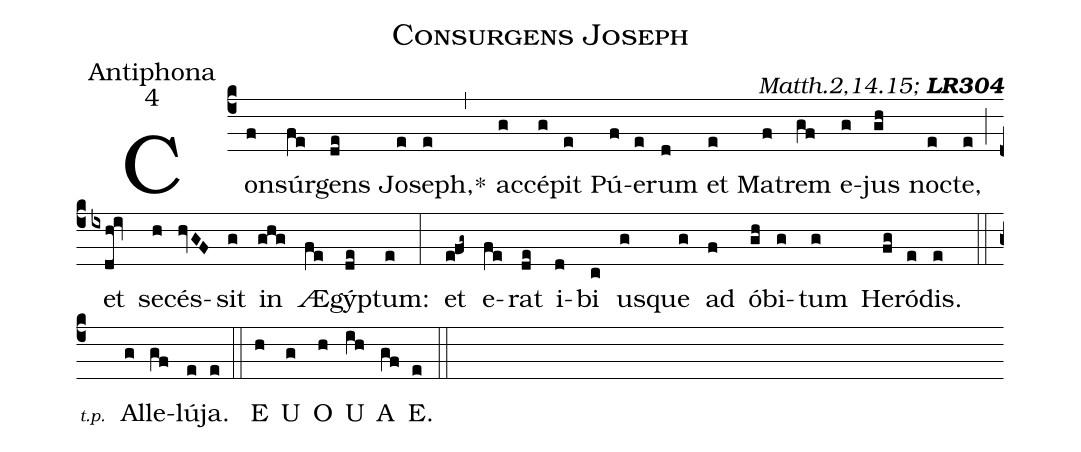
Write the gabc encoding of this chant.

name:Consurgens Joseph;
office-part:Antiphona;
mode:4;
commentary:{\itshape\mdseries Matth.2,14.15;\/} {\bfseries LR304};
%%
(c4) Con(f)súr(fe)gens(de) Jo(e)seph,<sp>*</sp>(e) (,)
ac(g)cé(g)pit(e) Pú(f)e(e)rum(d) et(e) Ma(f)trem(gf) e(g)jus(gh) no(e)cte,(e) (;)
et(ixdh!iv) se(h)cés(hvGF)sit(g) in(ghg) Æ(fe)gýp(de)tum:(e) (:)
et(e!fg~) e(fe)rat(de) i(d)bi(c) us(g)que(g) ad(f) ó(gh)bi(g)tum(g) He(fg)ró(e)dis.(e) (::)
<v>{\scriptsize\itshape t.p.\ }</v> Al(g)le(gf)lú(e)ja.(e) (::)
<eu>  E(h) U(g) O(h) U(ih) A(gf) E.(e) </eu> (::)
